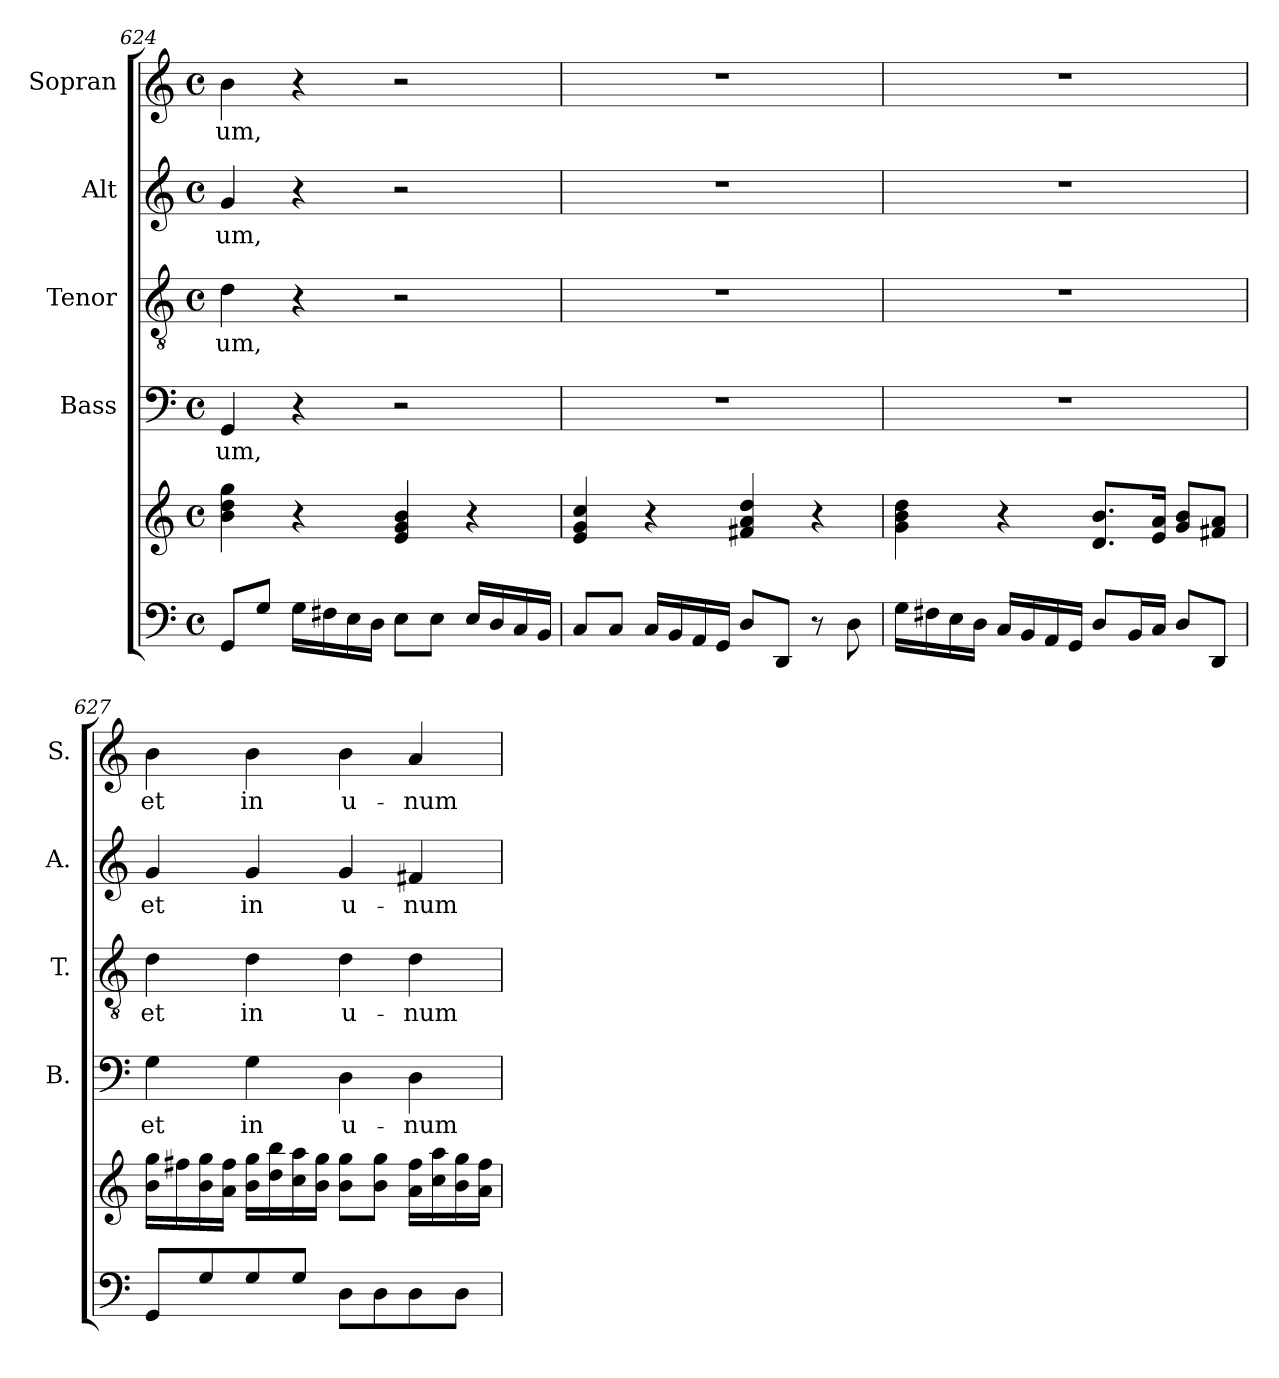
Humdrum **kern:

**kern	**kern	**kern	**text	**kern	**text	**kern	**text	**kern	**text
*part5	*part5	*part4	*part4	*part3	*part3	*part2	*part2	*part1	*part1
*staff6	*staff5	*staff4	*staff4	*staff3	*staff3	*staff2	*staff2	*staff1	*staff1
*	*	*I"Bass	*	*I"Tenor	*	*I"Alt	*	*I"Sopran	*
*	*	*I'B.	*	*I'T.	*	*I'A.	*	*I'S.	*
*clefF4	*clefG2	*clefF4	*	*clefGv2	*	*clefG2	*	*clefG2	*
*k[]	*k[]	*k[]	*	*k[]	*	*k[]	*	*k[]	*
*C:	*C:	*C:	*	*C:	*	*C:	*	*C:	*
*M4/4	*M4/4	*M4/4	*	*M4/4	*	*M4/4	*	*M4/4	*
*met(c)	*met(c)	*met(c)	*	*met(c)	*	*met(c)	*	*met(c)	*
=624	=624	=624	=624	=624	=624	=624	=624	=624	=624
!	!	!	!LO:LY:b	!	!LO:LY:b	!	!LO:LY:b	!	!LO:LY:b
8GG/L	4b\ 4dd\ 4gg\	4GG/	-um,	4d\	-um,	4g/	-um,	4b\	-um,
8G/J	.	.	.	.	.	.	.	.	.
16G\LL	4r	4r	.	4r	.	4r	.	4r	.
16F#X\	.	.	.	.	.	.	.	.	.
16E\	.	.	.	.	.	.	.	.	.
16D\JJ	.	.	.	.	.	.	.	.	.
8E\L	4e/ 4g/ 4b/	2r	.	2r	.	2r	.	2r	.
8E\J	.	.	.	.	.	.	.	.	.
16E/LL	4r	.	.	.	.	.	.	.	.
16D/	.	.	.	.	.	.	.	.	.
16C/	.	.	.	.	.	.	.	.	.
16BB/JJ	.	.	.	.	.	.	.	.	.
=625	=625	=625	=625	=625	=625	=625	=625	=625	=625
8C/L	4e/ 4g/ 4cc/	1r	.	1r	.	1r	.	1r	.
8C/J	.	.	.	.	.	.	.	.	.
16C/LL	4r	.	.	.	.	.	.	.	.
16BB/	.	.	.	.	.	.	.	.	.
16AA/	.	.	.	.	.	.	.	.	.
16GG/JJ	.	.	.	.	.	.	.	.	.
8D/L	4f#X/ 4a/ 4dd/	.	.	.	.	.	.	.	.
8DD/J	.	.	.	.	.	.	.	.	.
8r	4r	.	.	.	.	.	.	.	.
8D\	.	.	.	.	.	.	.	.	.
=626	=626	=626	=626	=626	=626	=626	=626	=626	=626
16G\LL	4g\ 4b\ 4dd\	1r	.	1r	.	1r	.	1r	.
16F#X\	.	.	.	.	.	.	.	.	.
16E\	.	.	.	.	.	.	.	.	.
16D\JJ	.	.	.	.	.	.	.	.	.
16C/LL	4r	.	.	.	.	.	.	.	.
16BB/	.	.	.	.	.	.	.	.	.
16AA/	.	.	.	.	.	.	.	.	.
16GG/JJ	.	.	.	.	.	.	.	.	.
8D/L	8.d/ 8.b/L	.	.	.	.	.	.	.	.
16BB/L	.	.	.	.	.	.	.	.	.
16C/JJ	16e/ 16a/Jk	.	.	.	.	.	.	.	.
8D/L	8g/ 8b/L	.	.	.	.	.	.	.	.
8DD/J	8f#X/ 8a/J	.	.	.	.	.	.	.	.
!!LO:PB:g=z
=627	=627	=627	=627	=627	=627	=627	=627	=627	=627
!	!	!	!LO:LY:b	!	!LO:LY:b	!	!LO:LY:b	!	!LO:LY:b
8GG/L	16b\ 16gg\LL	4G\	et	4d\	et	4g/	et	4b\	et
.	16ff#X\	.	.	.	.	.	.	.	.
8G/	16b\ 16gg\	.	.	.	.	.	.	.	.
.	16a\ 16ff#\JJ	.	.	.	.	.	.	.	.
!	!	!	!LO:LY:b	!	!LO:LY:b	!	!LO:LY:b	!	!LO:LY:b
8G/	16b\ 16gg\LL	4G\	in	4d\	in	4g/	in	4b\	in
.	16dd\ 16bb\	.	.	.	.	.	.	.	.
8G/J	16cc\ 16aa\	.	.	.	.	.	.	.	.
.	16b\ 16gg\JJ	.	.	.	.	.	.	.	.
!	!	!	!LO:LY:b	!	!LO:LY:b	!	!LO:LY:b	!	!LO:LY:b
8D\L	8b\ 8gg\L	4D\	u-	4d\	u-	4g/	u-	4b\	u-
8D\	8b\ 8gg\J	.	.	.	.	.	.	.	.
!	!	!	!LO:LY:b	!	!LO:LY:b	!	!LO:LY:b	!	!LO:LY:b
8D\	16a\ 16ff#\LL	4D\	-num	4d\	-num	4f#X/	-num	4a/	-num
.	16cc\ 16aa\	.	.	.	.	.	.	.	.
8D\J	16b\ 16gg\	.	.	.	.	.	.	.	.
.	16a\ 16ff#\JJ	.	.	.	.	.	.	.	.
=	=	=	=	=	=	=	=	=	=
*-	*-	*-	*-	*-	*-	*-	*-	*-	*-
